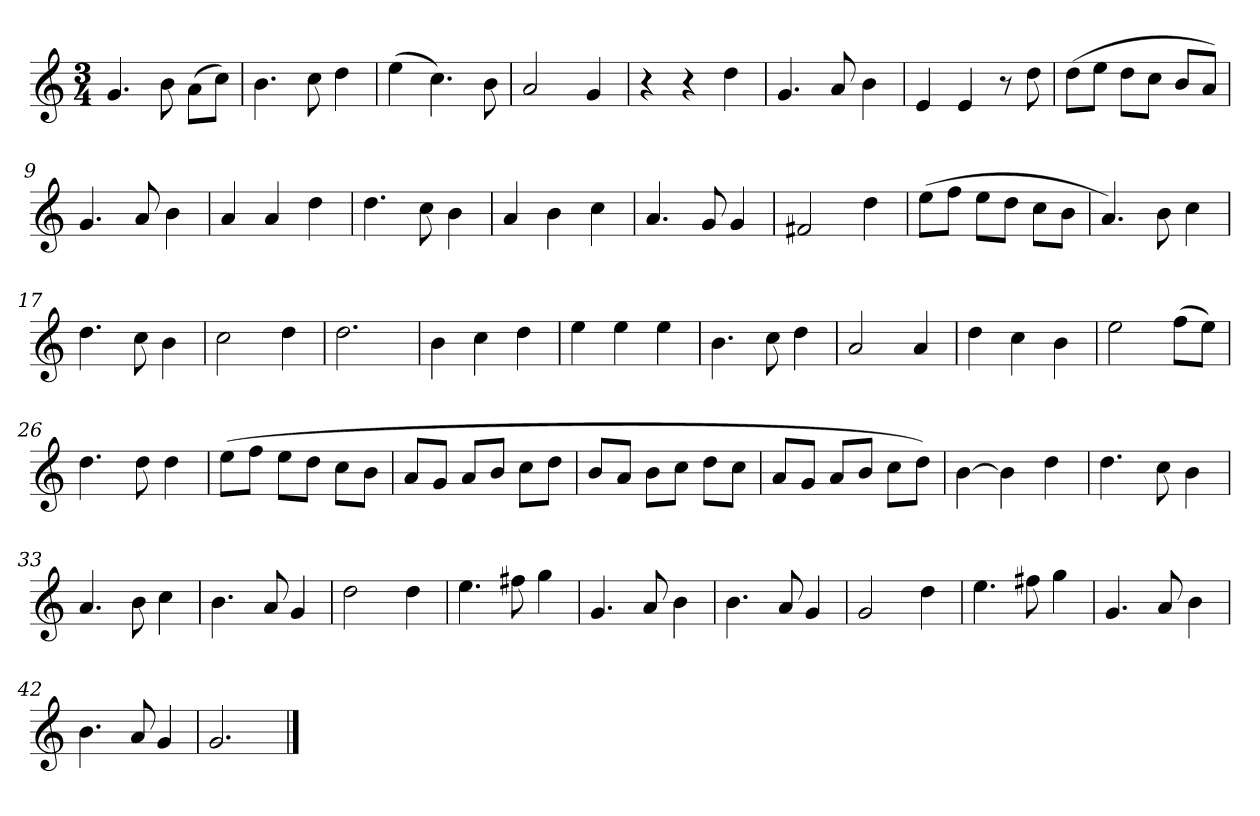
**kern
*part1
*staff1
*k[]
*M3/4
*MM120
=1
4.g
8b
(8aL
8ccJ)
=2
4.b
8cc
4dd
=3
(4ee
4.cc)
8b
=4
2a
4g
=5
4r
4r
4dd
=6
4.g
8a
4b
=7
4e
4e
8r
8dd
=8
(8ddL
8eeJ
8ddL
8ccJ
8bL
8aJ)
=9
4.g
8a
4b
=10
4a
4a
4dd
=11
4.dd
8cc
4b
=12
4a
4b
4cc
=13
4.a
8g
4g
=14
2f#X
4dd
=15
(8eeL
8ffJ
8eeL
8ddJ
8ccL
8bJ
=16
4.a)
8b
4cc
=17
4.dd
8cc
4b
=18
2cc
4dd
=19
2.dd
=20
4b
4cc
4dd
=21
4ee
4ee
4ee
=22
4.b
8cc
4dd
=23
2a
4a
=24
4dd
4cc
4b
=25
2ee
(8ffL
8eeJ)
=26
4.dd
8dd
4dd
=27
(8eeL
8ffJ
8eeL
8ddJ
8ccL
8bJ
=28
8aL
8gJ
8aL
8bJ
8ccL
8ddJ
=29
8bL
8aJ
8bL
8ccJ
8ddL
8ccJ
=30
8aL
8gJ
8aL
8bJ
8ccL
8ddJ)
=31
[4b
4b]
4dd
=32
4.dd
8cc
4b
=33
4.a
8b
4cc
=34
4.b
8a
4g
=35
2dd
4dd
=36
4.ee
8ff#X
4gg
=37
4.g
8a
4b
=38
4.b
8a
4g
=39
2g
4dd
=40
4.ee
8ff#X
4gg
=41
4.g
8a
4b
=42
4.b
8a
4g
=43
2.g
==
*-
